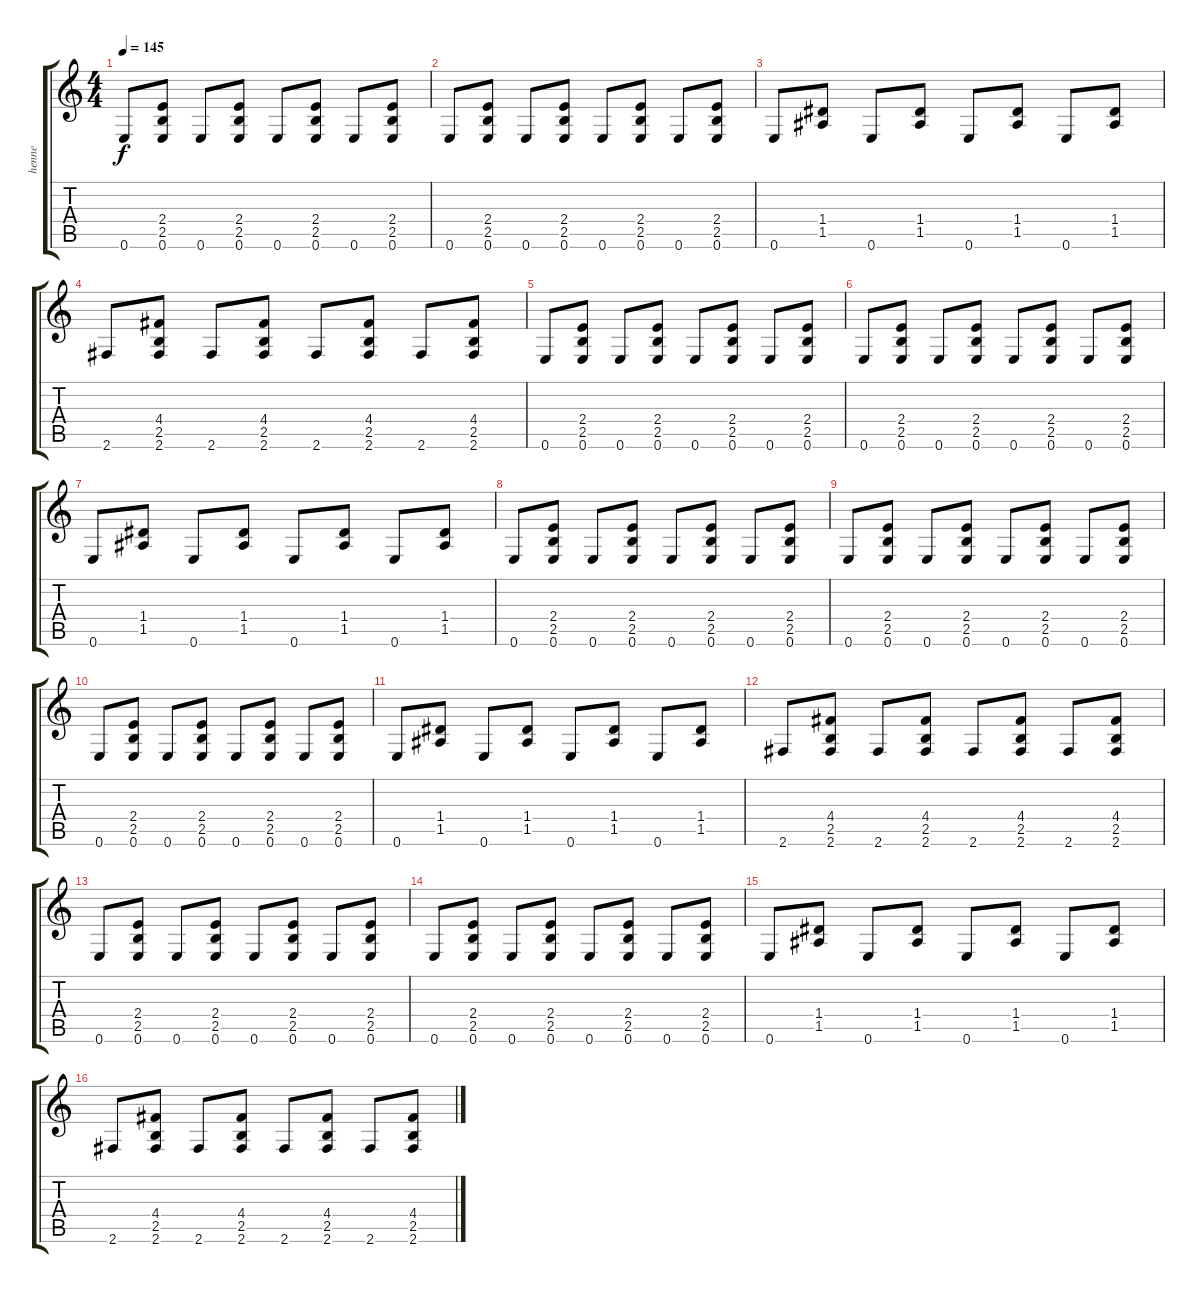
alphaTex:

\track ("henne" "henne") {instrument distortionguitar}
\staff {score tabs}
\tuning (E4 B3 G3 D3 A2 E2) {hide}
\ts (4 4)
\tempo 145
\clef g2
\ks c
0.6.8{dy f instrument distortionguitar} (2.4 2.5 0.6).8 0.6.8 (2.4 2.5 0.6).8 0.6.8 (2.4 2.5 0.6).8 0.6.8 (2.4 2.5 0.6).8 |
0.6.8 (2.4 2.5 0.6).8 0.6.8 (2.4 2.5 0.6).8 0.6.8 (2.4 2.5 0.6).8 0.6.8 (2.4 2.5 0.6).8 |
0.6.8 (1.4 1.5).8 0.6.8 (1.4 1.5).8 0.6.8 (1.4 1.5).8 0.6.8 (1.4 1.5).8 |
2.6.8 (4.4 2.5 2.6).8 2.6.8 (4.4 2.5 2.6).8 2.6.8 (4.4 2.5 2.6).8 2.6.8 (4.4 2.5 2.6).8 |
0.6.8 (2.4 2.5 0.6).8 0.6.8 (2.4 2.5 0.6).8 0.6.8 (2.4 2.5 0.6).8 0.6.8 (2.4 2.5 0.6).8 |
0.6.8 (2.4 2.5 0.6).8 0.6.8 (2.4 2.5 0.6).8 0.6.8 (2.4 2.5 0.6).8 0.6.8 (2.4 2.5 0.6).8 |
0.6.8 (1.4 1.5).8 0.6.8 (1.4 1.5).8 0.6.8 (1.4 1.5).8 0.6.8 (1.4 1.5).8 |
0.6.8 (2.4 2.5 0.6).8 0.6.8 (2.4 2.5 0.6).8 0.6.8 (2.4 2.5 0.6).8 0.6.8 (2.4 2.5 0.6).8 |
0.6.8 (2.4 2.5 0.6).8 0.6.8 (2.4 2.5 0.6).8 0.6.8 (2.4 2.5 0.6).8 0.6.8 (2.4 2.5 0.6).8 |
0.6.8 (2.4 2.5 0.6).8 0.6.8 (2.4 2.5 0.6).8 0.6.8 (2.4 2.5 0.6).8 0.6.8 (2.4 2.5 0.6).8 |
0.6.8 (1.4 1.5).8 0.6.8 (1.4 1.5).8 0.6.8 (1.4 1.5).8 0.6.8 (1.4 1.5).8 |
2.6.8 (4.4 2.5 2.6).8 2.6.8 (4.4 2.5 2.6).8 2.6.8 (4.4 2.5 2.6).8 2.6.8 (4.4 2.5 2.6).8 |
0.6.8 (2.4 2.5 0.6).8 0.6.8 (2.4 2.5 0.6).8 0.6.8 (2.4 2.5 0.6).8 0.6.8 (2.4 2.5 0.6).8 |
0.6.8 (2.4 2.5 0.6).8 0.6.8 (2.4 2.5 0.6).8 0.6.8 (2.4 2.5 0.6).8 0.6.8 (2.4 2.5 0.6).8 |
0.6.8 (1.4 1.5).8 0.6.8 (1.4 1.5).8 0.6.8 (1.4 1.5).8 0.6.8 (1.4 1.5).8 |
2.6.8 (4.4 2.5 2.6).8 2.6.8 (4.4 2.5 2.6).8 2.6.8 (4.4 2.5 2.6).8 2.6.8 (4.4 2.5 2.6).8
